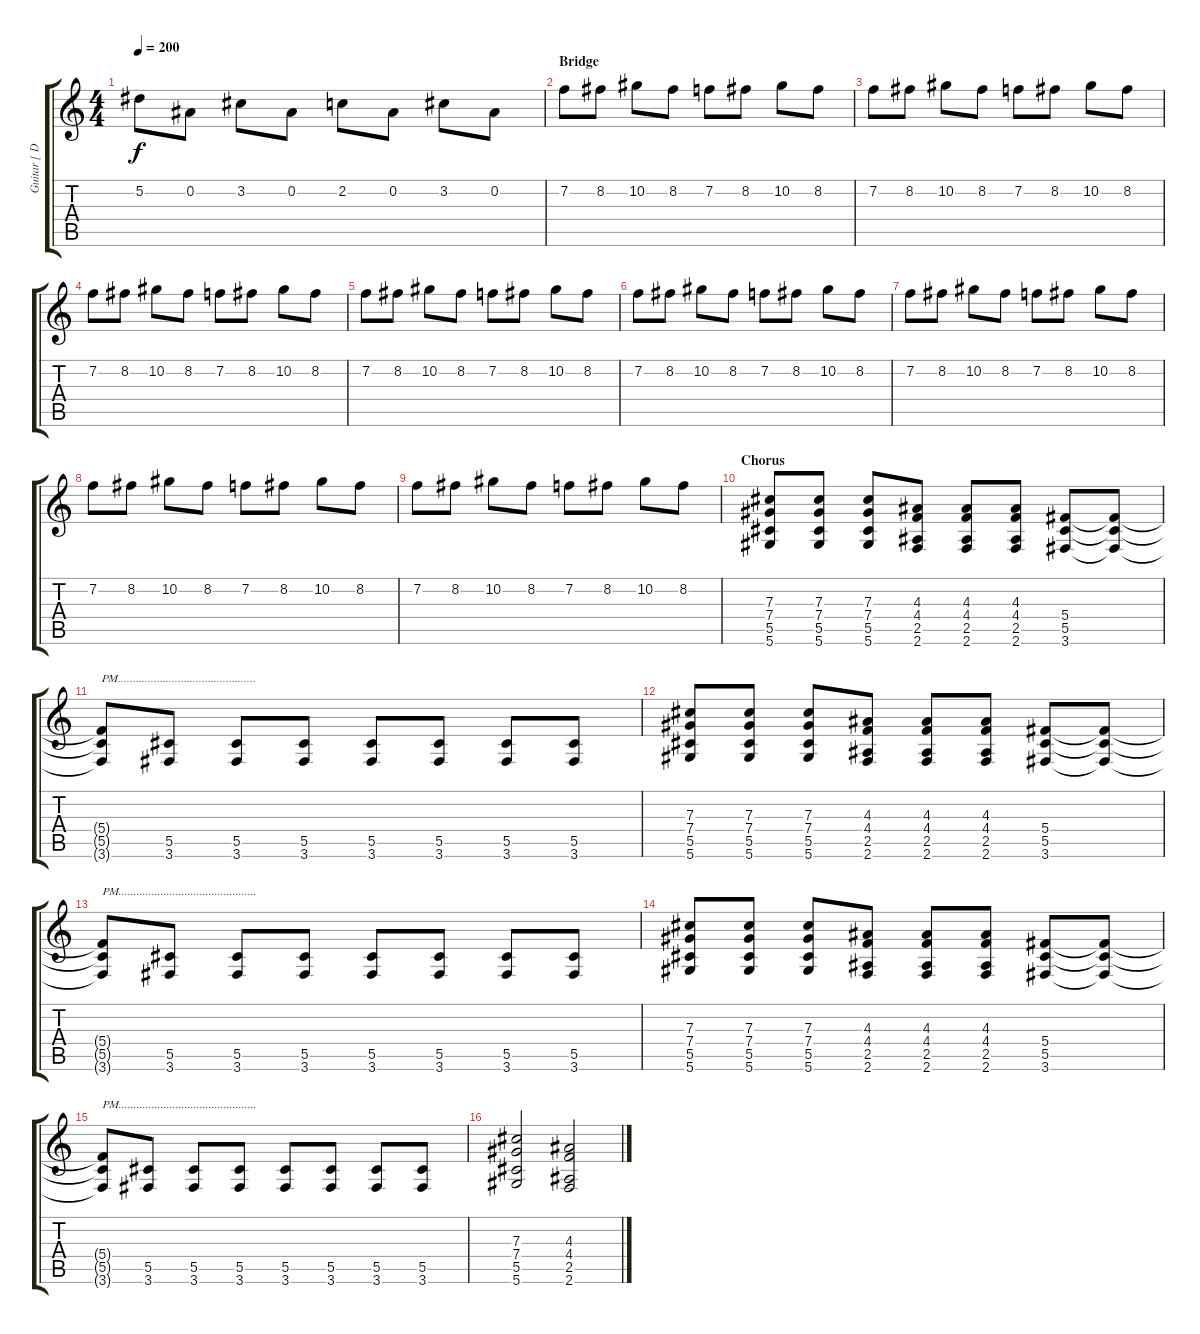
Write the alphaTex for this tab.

\track ("Guitar [ Dalas Green ]" "Guitar [ D") {instrument distortionguitar}
\staff {score tabs}
\tuning (Eb4 Bb3 Gb3 Db3 Ab2 Eb2) {hide}
\ts (4 4)
\tempo 200
\clef g2
\ks c
5.2.8{dy f} 0.2.8 3.2.8 0.2.8 2.2.8 0.2.8 3.2.8 0.2.8 |
\section ("" "Bridge")
7.2.8 8.2.8 10.2.8 8.2.8 7.2.8 8.2.8 10.2.8 8.2.8 |
7.2.8 8.2.8 10.2.8 8.2.8 7.2.8 8.2.8 10.2.8 8.2.8 |
7.2.8 8.2.8 10.2.8 8.2.8 7.2.8 8.2.8 10.2.8 8.2.8 |
7.2.8 8.2.8 10.2.8 8.2.8 7.2.8 8.2.8 10.2.8 8.2.8 |
7.2.8 8.2.8 10.2.8 8.2.8 7.2.8 8.2.8 10.2.8 8.2.8 |
7.2.8 8.2.8 10.2.8 8.2.8 7.2.8 8.2.8 10.2.8 8.2.8 |
7.2.8 8.2.8 10.2.8 8.2.8 7.2.8 8.2.8 10.2.8 8.2.8 |
7.2.8 8.2.8 10.2.8 8.2.8 7.2.8 8.2.8 10.2.8 8.2.8 |
\section ("" "Chorus")
(7.3 7.4 5.5 5.6).8 (7.3 7.4 5.5 5.6).8 (7.3 7.4 5.5 5.6).8 (4.3 4.4 2.5 2.6).8 (4.3 4.4 2.5 2.6).8 (4.3 4.4 2.5 2.6).8 (5.4 5.5 3.6).8 (5.4{t} 5.5{t} 3.6{t}).8 |
(5.4{t} 5.5{t} 3.6{t}).8{txt "PM.............................................."} (5.5 3.6).8 (5.5 3.6).8 (5.5 3.6).8 (5.5 3.6).8 (5.5 3.6).8 (5.5 3.6).8 (5.5 3.6).8 |
(7.3 7.4 5.5 5.6).8 (7.3 7.4 5.5 5.6).8 (7.3 7.4 5.5 5.6).8 (4.3 4.4 2.5 2.6).8 (4.3 4.4 2.5 2.6).8 (4.3 4.4 2.5 2.6).8 (5.4 5.5 3.6).8 (5.4{t} 5.5{t} 3.6{t}).8 |
(5.4{t} 5.5{t} 3.6{t}).8{txt "PM.............................................."} (5.5 3.6).8 (5.5 3.6).8 (5.5 3.6).8 (5.5 3.6).8 (5.5 3.6).8 (5.5 3.6).8 (5.5 3.6).8 |
(7.3 7.4 5.5 5.6).8 (7.3 7.4 5.5 5.6).8 (7.3 7.4 5.5 5.6).8 (4.3 4.4 2.5 2.6).8 (4.3 4.4 2.5 2.6).8 (4.3 4.4 2.5 2.6).8 (5.4 5.5 3.6).8 (5.4{t} 5.5{t} 3.6{t}).8 |
(5.4{t} 5.5{t} 3.6{t}).8{txt "PM.............................................."} (5.5 3.6).8 (5.5 3.6).8 (5.5 3.6).8 (5.5 3.6).8 (5.5 3.6).8 (5.5 3.6).8 (5.5 3.6).8 |
(7.3 7.4 5.5 5.6).2 (4.3 4.4 2.5 2.6).2
